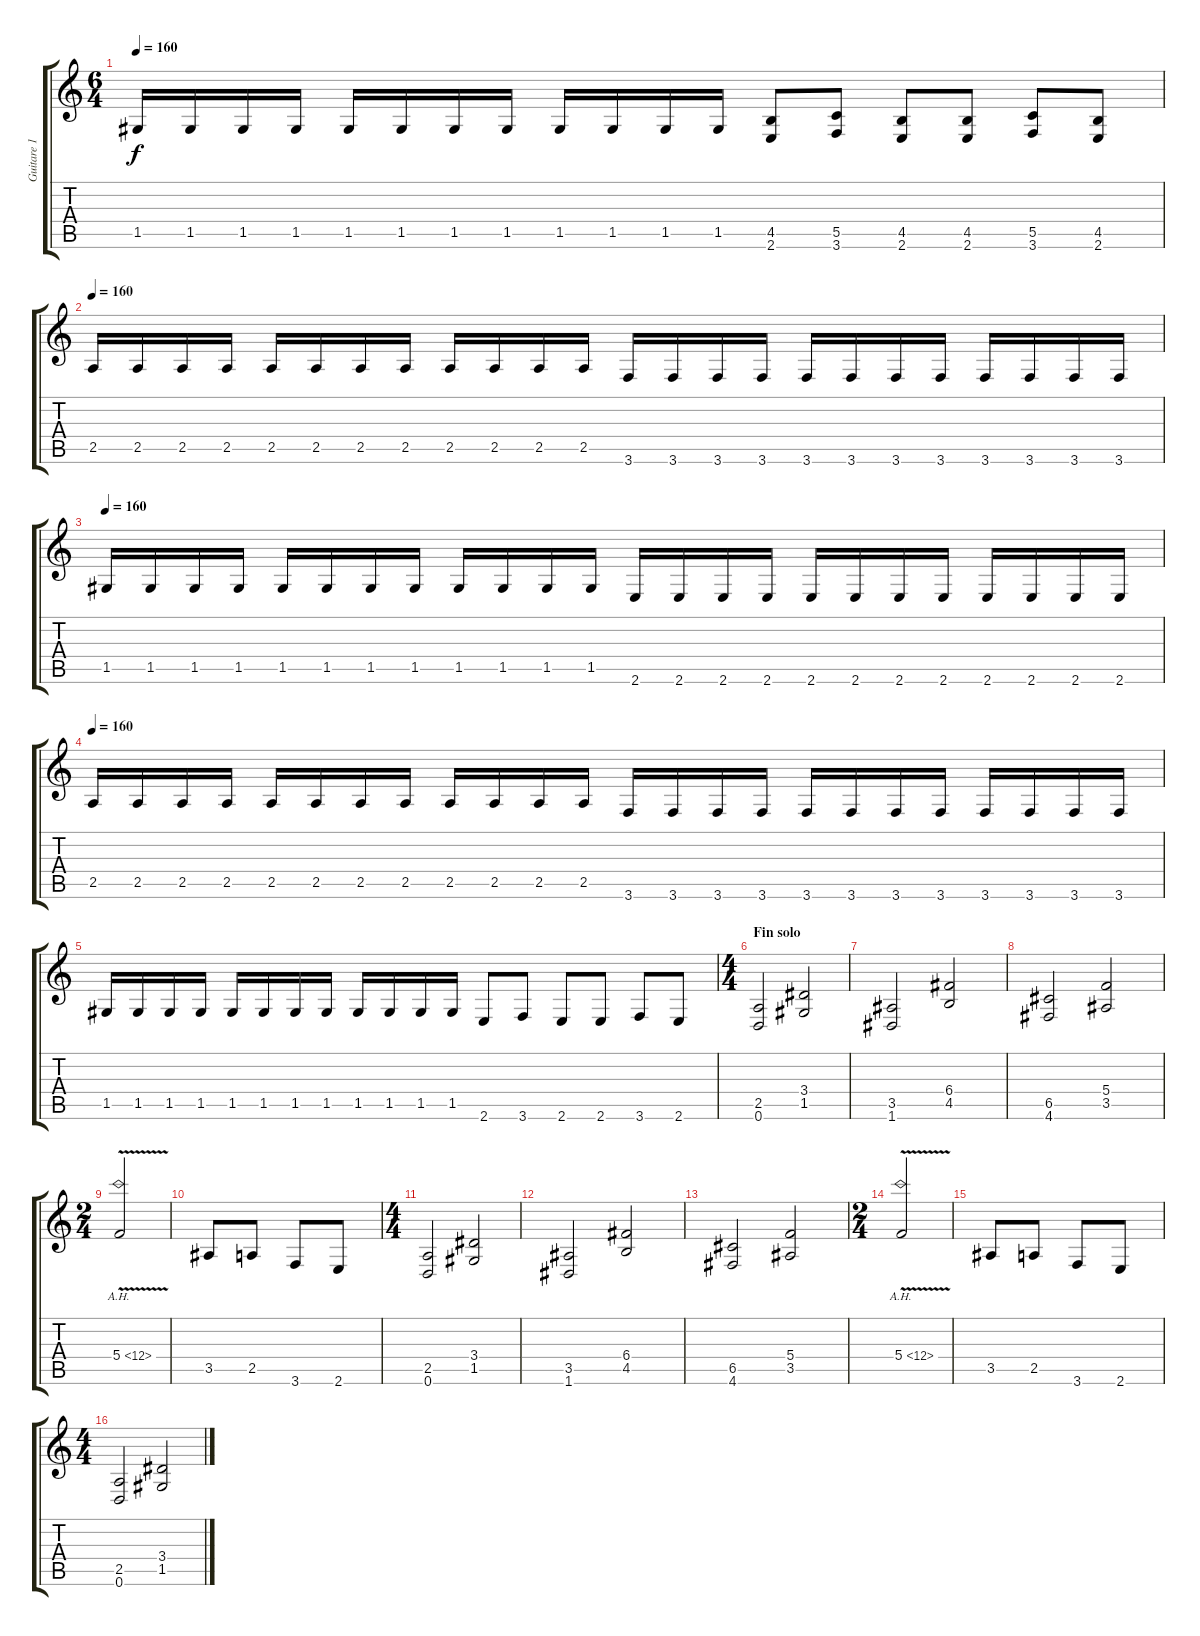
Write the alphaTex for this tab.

\track ("Guitare 1" "Guitare 1") {instrument overdrivenguitar}
\staff {score tabs}
\tuning (D4 A3 F3 C3 G2 D2) {hide}
\ts (6 4)
\tempo 160
\clef g2
\ks c
1.5.16{dy f} 1.5.16 1.5.16 1.5.16 1.5.16 1.5.16 1.5.16 1.5.16 1.5.16 1.5.16 1.5.16 1.5.16 (4.5 2.6).8 (5.5 3.6).8 (4.5 2.6).8 (4.5 2.6).8 (5.5 3.6).8 (4.5 2.6).8 |
\tempo 160
2.5.16 2.5.16 2.5.16 2.5.16 2.5.16 2.5.16 2.5.16 2.5.16 2.5.16 2.5.16 2.5.16 2.5.16 3.6.16 3.6.16 3.6.16 3.6.16 3.6.16 3.6.16 3.6.16 3.6.16 3.6.16 3.6.16 3.6.16 3.6.16 |
\tempo 160
1.5.16 1.5.16 1.5.16 1.5.16 1.5.16 1.5.16 1.5.16 1.5.16 1.5.16 1.5.16 1.5.16 1.5.16 2.6.16 2.6.16 2.6.16 2.6.16 2.6.16 2.6.16 2.6.16 2.6.16 2.6.16 2.6.16 2.6.16 2.6.16 |
\tempo 160
2.5.16 2.5.16 2.5.16 2.5.16 2.5.16 2.5.16 2.5.16 2.5.16 2.5.16 2.5.16 2.5.16 2.5.16 3.6.16 3.6.16 3.6.16 3.6.16 3.6.16 3.6.16 3.6.16 3.6.16 3.6.16 3.6.16 3.6.16 3.6.16 |
1.5.16 1.5.16 1.5.16 1.5.16 1.5.16 1.5.16 1.5.16 1.5.16 1.5.16 1.5.16 1.5.16 1.5.16 2.6.8 3.6.8 2.6.8 2.6.8 3.6.8 2.6.8 |
\ts (4 4)
\section ("" "Fin solo")
(2.5 0.6).2 (3.4 1.5).2 |
(3.5 1.6).2 (6.4 4.5).2 |
(6.5 4.6).2 (5.4 3.5).2 |
\ts (2 4)
5.4{ah 7 v}.2 |
3.5.8 2.5.8 3.6.8 2.6.8 |
\ts (4 4)
(2.5 0.6).2 (3.4 1.5).2 |
(3.5 1.6).2 (6.4 4.5).2 |
(6.5 4.6).2 (5.4 3.5).2 |
\ts (2 4)
5.4{ah 7 v}.2 |
3.5.8 2.5.8 3.6.8 2.6.8 |
\ts (4 4)
(2.5 0.6).2 (3.4 1.5).2
